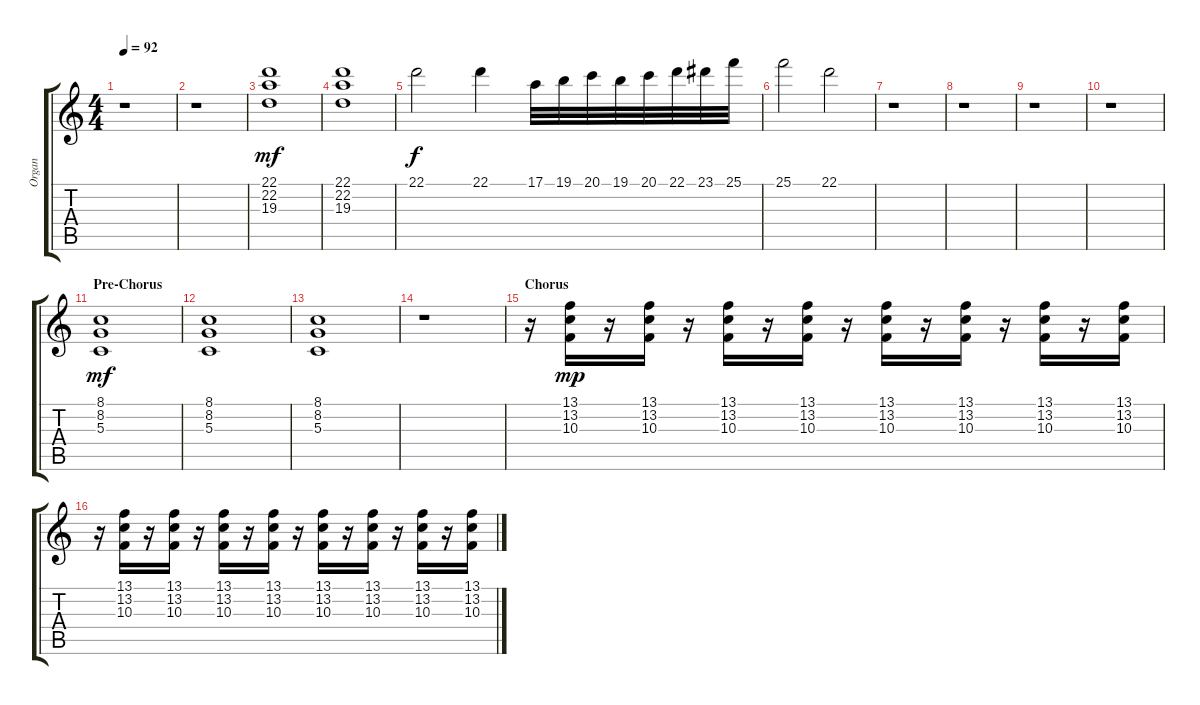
\track ("Organ" "Organ") {instrument rockorgan}
\staff {score tabs}
\tuning (E4 B3 G3 D3 A2 E2) {hide}
\ts (4 4)
\tempo 92
\clef g2
\ks c
r.1{dy f} |
r.1 |
(22.1 22.2 19.3).1{dy mf} |
(22.1 22.2 19.3).1 |
22.1.2{dy f} 22.1.4 17.1.32 19.1.32 20.1.32 19.1.32 20.1.32 22.1.32 23.1.32 25.1.32 |
25.1.2 22.1.2 |
r.1 |
r.1 |
r.1 |
r.1 |
\section ("" "Pre-Chorus")
(8.1 8.2 5.3).1{dy mf} |
(8.1 8.2 5.3).1 |
(8.1 8.2 5.3).1 |
r.1 |
\section ("" "Chorus")
r.16 (13.1 13.2 10.3).16{dy mp} r.16 (13.1 13.2 10.3).16 r.16 (13.1 13.2 10.3).16 r.16 (13.1 13.2 10.3).16 r.16 (13.1 13.2 10.3).16 r.16 (13.1 13.2 10.3).16 r.16 (13.1 13.2 10.3).16 r.16 (13.1 13.2 10.3).16 |
r.16 (13.1 13.2 10.3).16 r.16 (13.1 13.2 10.3).16 r.16 (13.1 13.2 10.3).16 r.16 (13.1 13.2 10.3).16 r.16 (13.1 13.2 10.3).16 r.16 (13.1 13.2 10.3).16 r.16 (13.1 13.2 10.3).16 r.16 (13.1 13.2 10.3).16
